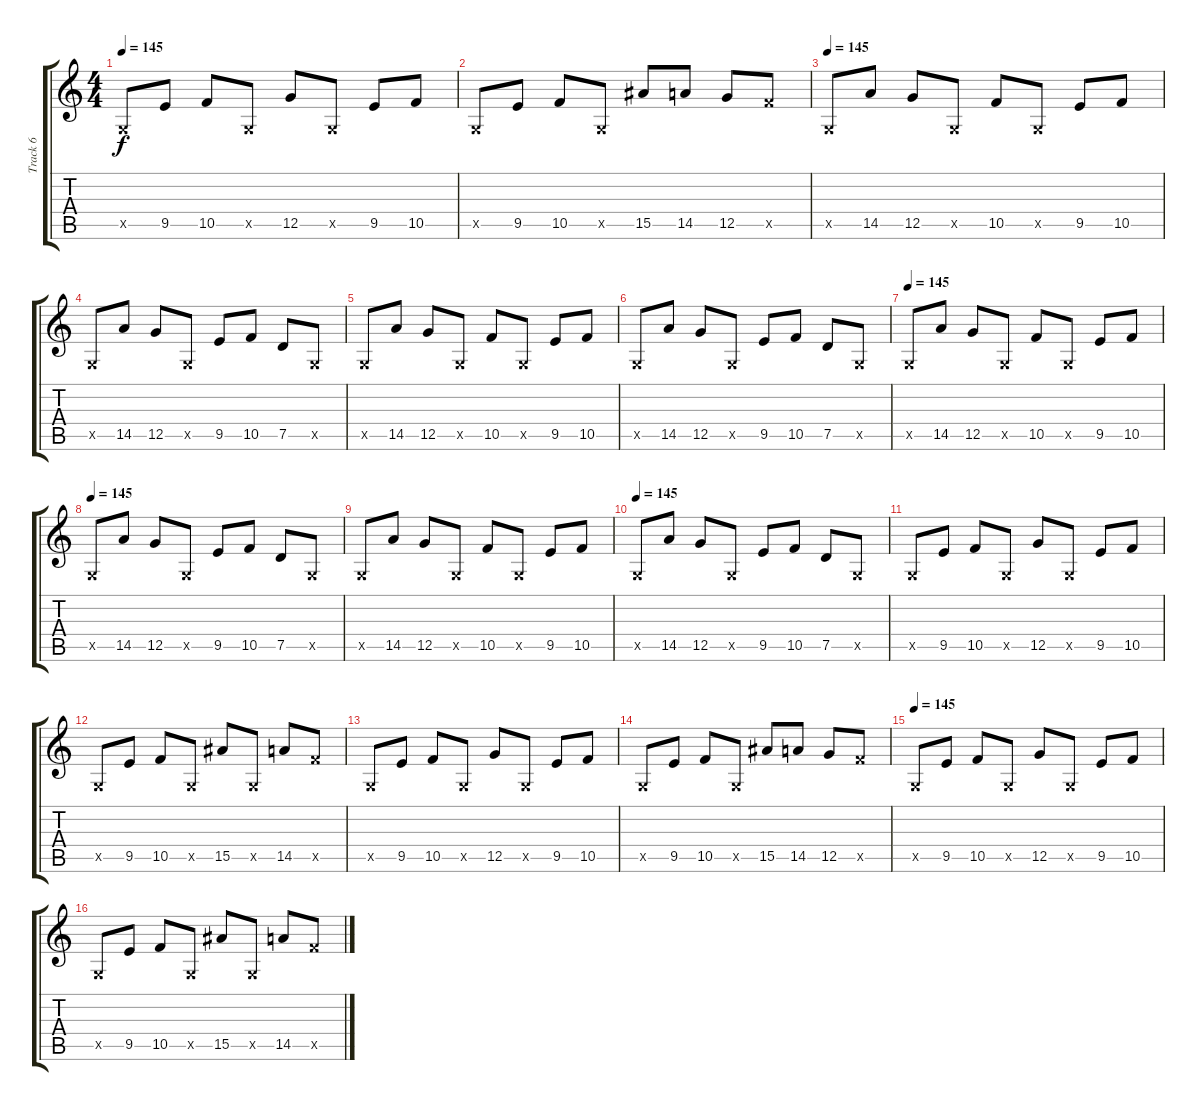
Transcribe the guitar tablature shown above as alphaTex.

\track ("Track 6" "Track 6") {instrument distortionguitar}
\staff {score tabs}
\tuning (D4 A3 F3 C3 G2 D2) {hide}
\ts (4 4)
\tempo 145
\clef g2
\ks c
0.5{x}.8{dy f} 9.5.8 10.5.8 0.5{x}.8 12.5.8 0.5{x}.8 9.5.8 10.5.8 |
0.5{x}.8 9.5.8 10.5.8 0.5{x}.8 15.5.8 14.5.8 12.5.8 10.5{x}.8 |
\tempo 145
0.5{x}.8 14.5.8 12.5.8 0.5{x}.8 10.5.8 0.5{x}.8 9.5.8 10.5.8 |
0.5{x}.8 14.5.8 12.5.8 0.5{x}.8 9.5.8 10.5.8 7.5.8 0.5{x}.8 |
0.5{x}.8 14.5.8 12.5.8 0.5{x}.8 10.5.8 0.5{x}.8 9.5.8 10.5.8 |
0.5{x}.8 14.5.8 12.5.8 0.5{x}.8 9.5.8 10.5.8 7.5.8 0.5{x}.8 |
\tempo 145
0.5{x}.8 14.5.8 12.5.8 0.5{x}.8 10.5.8 0.5{x}.8 9.5.8 10.5.8 |
\tempo 145
0.5{x}.8 14.5.8 12.5.8 0.5{x}.8 9.5.8 10.5.8 7.5.8 0.5{x}.8 |
0.5{x}.8 14.5.8 12.5.8 0.5{x}.8 10.5.8 0.5{x}.8 9.5.8 10.5.8 |
\tempo 145
0.5{x}.8 14.5.8 12.5.8 0.5{x}.8 9.5.8 10.5.8 7.5.8 0.5{x}.8 |
0.5{x}.8 9.5.8 10.5.8 0.5{x}.8 12.5.8 0.5{x}.8 9.5.8 10.5.8 |
0.5{x}.8 9.5.8 10.5.8 0.5{x}.8 15.5.8 0.5{x}.8 14.5.8 10.5{x}.8 |
0.5{x}.8 9.5.8 10.5.8 0.5{x}.8 12.5.8 0.5{x}.8 9.5.8 10.5.8 |
0.5{x}.8 9.5.8 10.5.8 0.5{x}.8 15.5.8 14.5.8 12.5.8 10.5{x}.8 |
\tempo 145
0.5{x}.8 9.5.8 10.5.8 0.5{x}.8 12.5.8 0.5{x}.8 9.5.8 10.5.8 |
0.5{x}.8 9.5.8 10.5.8 0.5{x}.8 15.5.8 0.5{x}.8 14.5.8 10.5{x}.8
